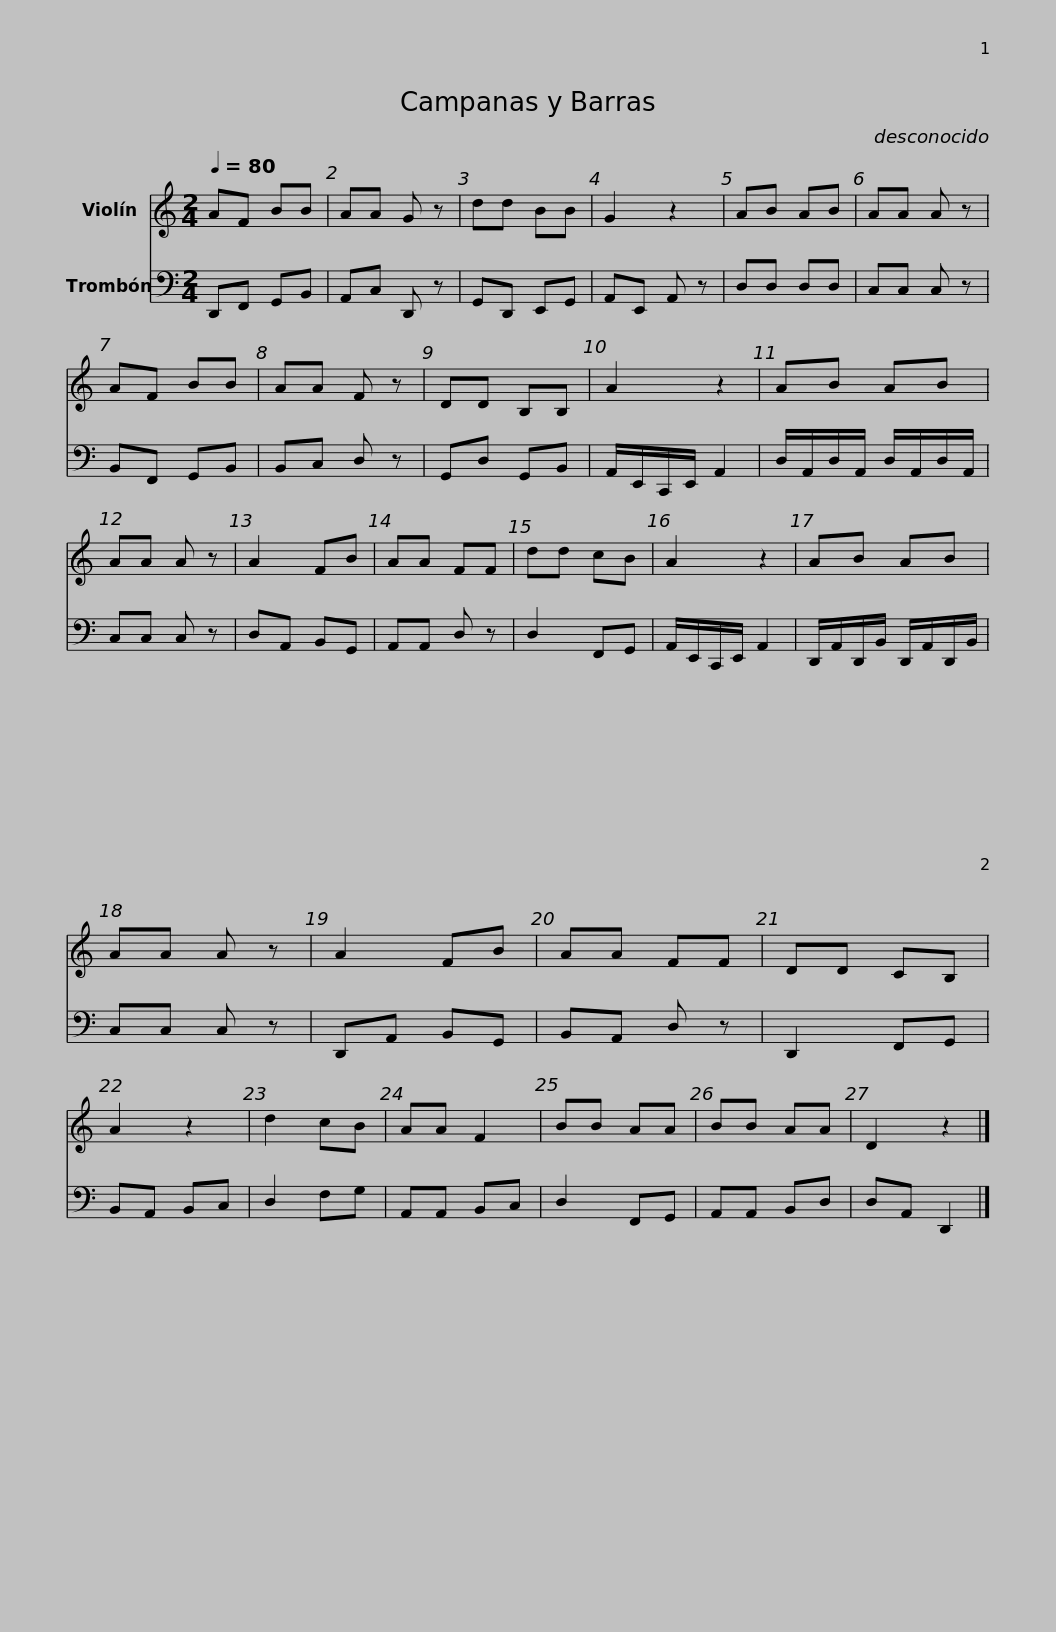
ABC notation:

X:1
%%score 1 2
L:1/8
Q:1/4=80
M:2/4
I:linebreak $
K:C
V:1 treble
V:2 bass
V:1
 AF BB | AA G z | dd BB | G2 z2 | AB AB | %5
 AA A z | AF BB | AA F z | DD B,B, |$ A2 z2 | %10
 AB AB | AA A z | A2 FB | AA FF | dd cB | %15
 A2 z2 | AB AB |$ AA A z | A2 FB | AA FF | %20
 DD CB, | A2 z2 | d2 cB | AA F2 | BB AA | %25
 BB AA | D2 z2 |] %27
V:2
 D,,F,, G,,B,, | A,,C, D,, z | G,,D,, E,,G,, | A,,E,, A,, z | D,D, D,D, | %5
 C,C, C, z | B,,F,, G,,B,, | B,,C, D, z | G,,D, G,,B,, |$ A,,/E,,/C,,/E,,/ A,,2 | %10
 D,/A,,/D,/A,,/ D,/A,,/D,/A,,/ | C,C, C, z | D,A,, B,,G,, | A,,A,, D, z | D,2 F,,G,, | %15
 A,,/E,,/C,,/E,,/ A,,2 | D,,/A,,/D,,/B,,/ D,,/A,,/D,,/B,,/ |$ C,C, C, z | D,,A,, B,,G,, | B,,A,, D, z | %20
 D,,2 F,,G,, | B,,A,, B,,C, | D,2 F,G, | A,,A,, B,,C, | D,2 F,,G,, | %25
 A,,A,, B,,D, | D,A,, D,,2 |] %27
